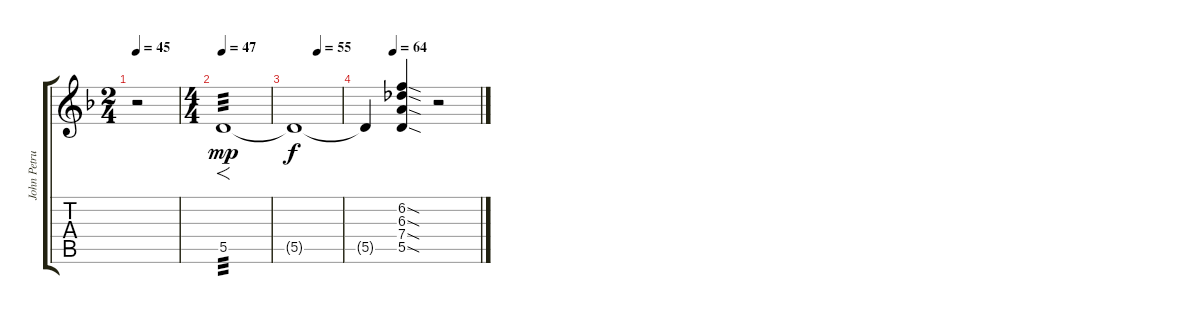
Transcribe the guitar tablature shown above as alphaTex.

\track ("John Petrucci Gtr. 1" "John Petru") {instrument distortionguitar}
\staff {score tabs}
\tuning (E4 B3 G3 D3 A2 E2) {hide}
\ts (2 4)
\tempo 45
\clef g2
\ks dminor
r.2{dy f} |
\ts (4 4)
\tempo 47
5.5.1{f tp 3 dy mp} |
\tempo (55 0.5)
5.5{t}.1{dy f} |
\tempo (64 0.25)
5.5{t}.4 (6.2{sod} 6.3{sod} 7.4{sod} 5.5{sod}).4 r.2
